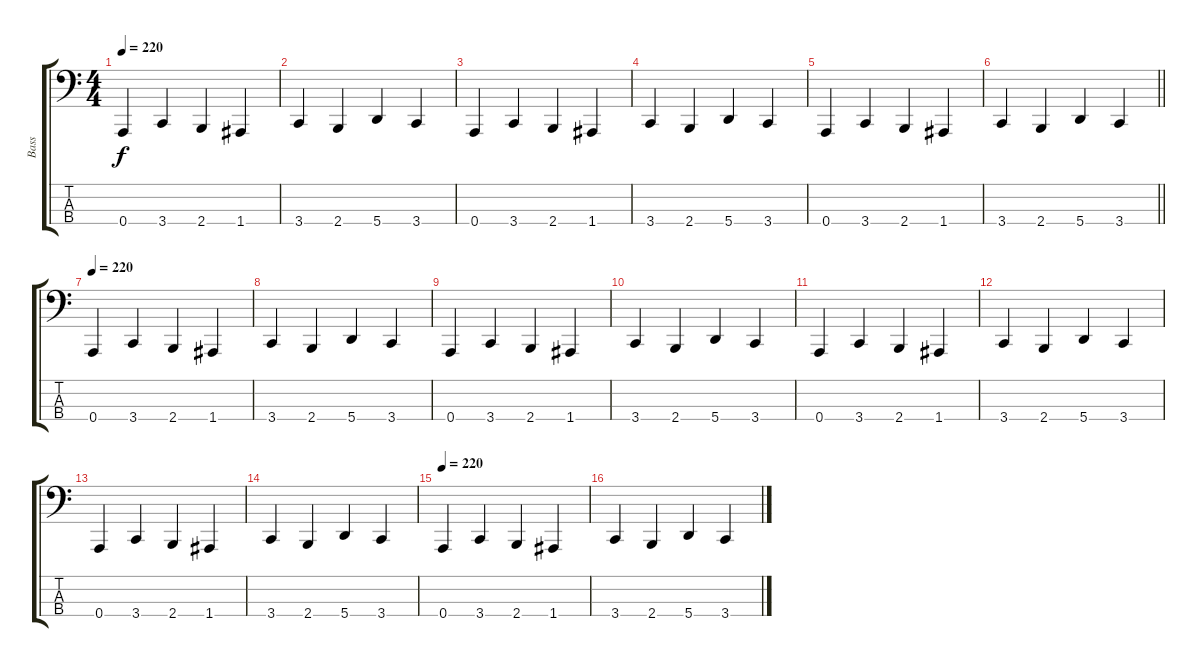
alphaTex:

\track ("Bass" "Bass") {instrument electricbasspick}
\staff {score tabs}
\tuning (D2 A1 E1 A0) {hide}
\ts (4 4)
\tempo 220
\clef f4
\ks c
0.4.4{dy f} 3.4.4 2.4.4 1.4.4 |
3.4.4 2.4.4 5.4.4 3.4.4 |
0.4.4 3.4.4 2.4.4 1.4.4 |
3.4.4 2.4.4 5.4.4 3.4.4 |
0.4.4 3.4.4 2.4.4 1.4.4 |
\barLineRight lightlight
3.4.4 2.4.4 5.4.4 3.4.4 |
\tempo 220
0.4.4 3.4.4 2.4.4 1.4.4 |
3.4.4 2.4.4 5.4.4 3.4.4 |
0.4.4 3.4.4 2.4.4 1.4.4 |
3.4.4 2.4.4 5.4.4 3.4.4 |
0.4.4 3.4.4 2.4.4 1.4.4 |
3.4.4 2.4.4 5.4.4 3.4.4 |
0.4.4 3.4.4 2.4.4 1.4.4 |
3.4.4 2.4.4 5.4.4 3.4.4 |
\tempo 220
0.4.4 3.4.4 2.4.4 1.4.4 |
3.4.4 2.4.4 5.4.4 3.4.4
